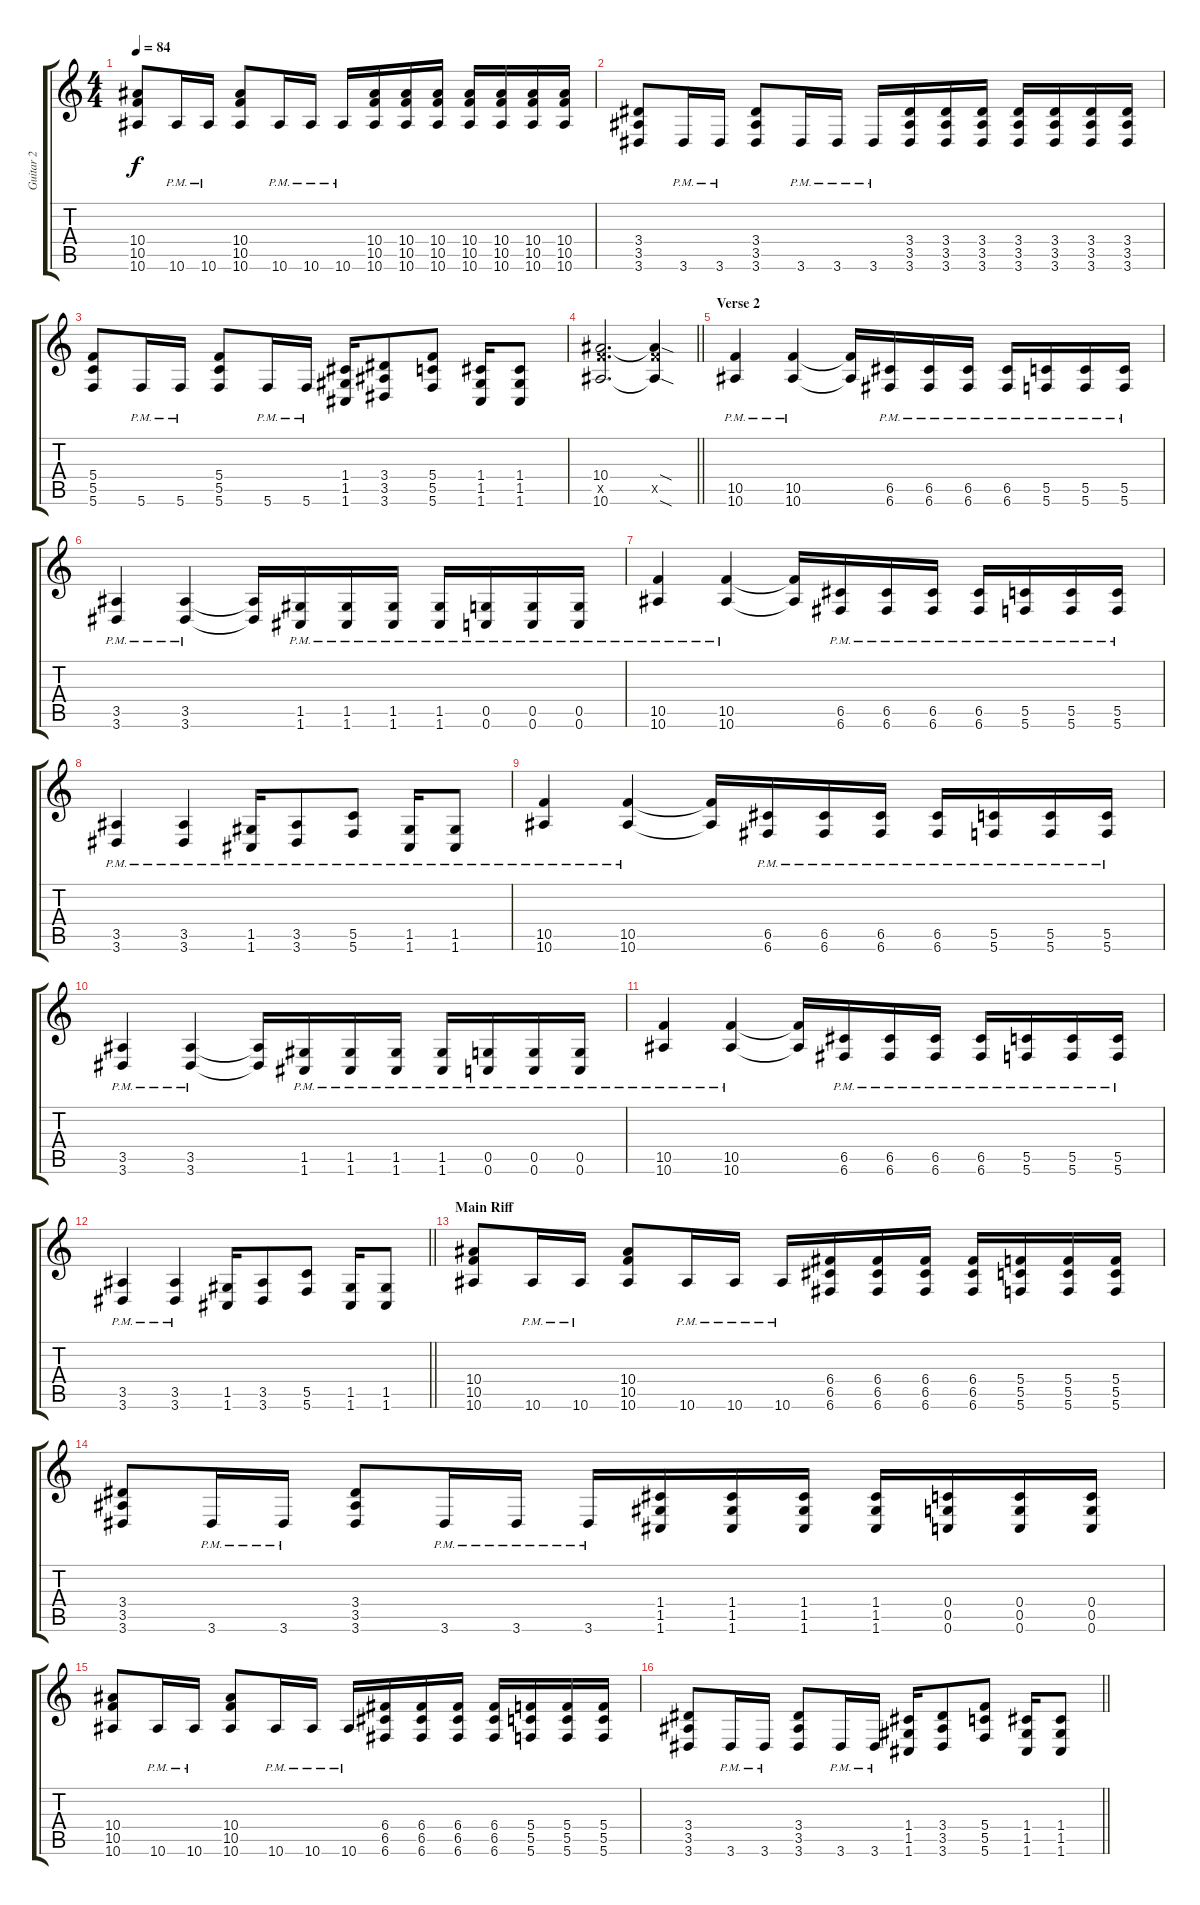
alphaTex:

\track ("Guitar 2" "Guitar 2") {instrument distortionguitar}
\staff {score tabs}
\tuning (D4 A3 F3 C3 G2 C2) {hide}
\ts (4 4)
\tempo 84
\clef g2
\ks c
(10.4 10.5 10.6).8{dy f} 10.6{pm}.16 10.6{pm}.16 (10.4 10.5 10.6).8 10.6{pm}.16 10.6{pm}.16 10.6{pm}.16 (10.4 10.5 10.6).16 (10.4 10.5 10.6).16 (10.4 10.5 10.6).16 (10.4 10.5 10.6).16 (10.4 10.5 10.6).16 (10.4 10.5 10.6).16 (10.4 10.5 10.6).16 |
(3.4 3.5 3.6).8 3.6{pm}.16 3.6{pm}.16 (3.4 3.5 3.6).8 3.6{pm}.16 3.6{pm}.16 3.6{pm}.16 (3.4 3.5 3.6).16 (3.4 3.5 3.6).16 (3.4 3.5 3.6).16 (3.4 3.5 3.6).16 (3.4 3.5 3.6).16 (3.4 3.5 3.6).16 (3.4 3.5 3.6).16 |
(5.4 5.5 5.6).8 5.6{pm}.16 5.6{pm}.16 (5.4 5.5 5.6).8 5.6{pm}.16 5.6{pm}.16 (1.4 1.5 1.6).16 (3.4 3.5 3.6).8 (5.4 5.5 5.6).8 (1.4 1.5 1.6).16 (1.4 1.5 1.6).8 |
\barLineRight lightlight
(10.4 10.5{x} 10.6).2{d} (10.4{sod t} 10.5{x} 10.6{sod t}).4 |
\section ("" "Verse 2")
(10.5{pm} 10.6{pm}).4{volume 10} (10.5{pm} 10.6{pm}).4 (10.5{t} 10.6{t}).16 (6.5{pm} 6.6{pm}).16 (6.5{pm} 6.6{pm}).16 (6.5{pm} 6.6{pm}).16 (6.5{pm} 6.6{pm}).16 (5.5{pm} 5.6{pm}).16 (5.5{pm} 5.6{pm}).16 (5.5{pm} 5.6{pm}).16 |
(3.5{pm} 3.6{pm}).4 (3.5{pm} 3.6{pm}).4 (3.5{t} 3.6{t}).16 (1.5{pm} 1.6{pm}).16 (1.5{pm} 1.6{pm}).16 (1.5{pm} 1.6{pm}).16 (1.5{pm} 1.6{pm}).16 (0.5{pm} 0.6{pm}).16 (0.5{pm} 0.6{pm}).16 (0.5{pm} 0.6{pm}).16 |
(10.5{pm} 10.6{pm}).4 (10.5{pm} 10.6{pm}).4 (10.5{t} 10.6{t}).16 (6.5{pm} 6.6{pm}).16 (6.5{pm} 6.6{pm}).16 (6.5{pm} 6.6{pm}).16 (6.5{pm} 6.6{pm}).16 (5.5{pm} 5.6{pm}).16 (5.5{pm} 5.6{pm}).16 (5.5{pm} 5.6{pm}).16 |
(3.5{pm} 3.6{pm}).4 (3.5{pm} 3.6{pm}).4 (1.5{pm} 1.6{pm}).16 (3.5{pm} 3.6{pm}).8 (5.5{pm} 5.6{pm}).8 (1.5{pm} 1.6{pm}).16 (1.5{pm} 1.6{pm}).8 |
(10.5{pm} 10.6{pm}).4 (10.5{pm} 10.6{pm}).4 (10.5{t} 10.6{t}).16 (6.5{pm} 6.6{pm}).16 (6.5{pm} 6.6{pm}).16 (6.5{pm} 6.6{pm}).16 (6.5{pm} 6.6{pm}).16 (5.5{pm} 5.6{pm}).16 (5.5{pm} 5.6{pm}).16 (5.5{pm} 5.6{pm}).16 |
(3.5{pm} 3.6{pm}).4 (3.5{pm} 3.6{pm}).4 (3.5{t} 3.6{t}).16 (1.5{pm} 1.6{pm}).16 (1.5{pm} 1.6{pm}).16 (1.5{pm} 1.6{pm}).16 (1.5{pm} 1.6{pm}).16 (0.5{pm} 0.6{pm}).16 (0.5{pm} 0.6{pm}).16 (0.5{pm} 0.6{pm}).16 |
(10.5{pm} 10.6{pm}).4 (10.5{pm} 10.6{pm}).4 (10.5{t} 10.6{t}).16 (6.5{pm} 6.6{pm}).16 (6.5{pm} 6.6{pm}).16 (6.5{pm} 6.6{pm}).16 (6.5{pm} 6.6{pm}).16 (5.5{pm} 5.6{pm}).16 (5.5{pm} 5.6{pm}).16 (5.5{pm} 5.6{pm}).16 |
\barLineRight lightlight
(3.5{pm} 3.6{pm}).4 (3.5{pm} 3.6{pm}).4 (1.5 1.6).16 (3.5 3.6).8 (5.5 5.6).8 (1.5 1.6).16 (1.5 1.6).8 |
\section ("" "Main Riff")
(10.4 10.5 10.6).8{volume 13} 10.6{pm}.16 10.6{pm}.16 (10.4 10.5 10.6).8 10.6{pm}.16 10.6{pm}.16 10.6{pm}.16 (6.4 6.5 6.6).16 (6.4 6.5 6.6).16 (6.4 6.5 6.6).16 (6.4 6.5 6.6).16 (5.4 5.5 5.6).16 (5.4 5.5 5.6).16 (5.4 5.5 5.6).16 |
(3.4 3.5 3.6).8 3.6{pm}.16 3.6{pm}.16 (3.4 3.5 3.6).8 3.6{pm}.16 3.6{pm}.16 3.6{pm}.16 (1.4 1.5 1.6).16 (1.4 1.5 1.6).16 (1.4 1.5 1.6).16 (1.4 1.5 1.6).16 (0.4 0.5 0.6).16 (0.4 0.5 0.6).16 (0.4 0.5 0.6).16 |
(10.4 10.5 10.6).8 10.6{pm}.16 10.6{pm}.16 (10.4 10.5 10.6).8 10.6{pm}.16 10.6{pm}.16 10.6{pm}.16 (6.4 6.5 6.6).16 (6.4 6.5 6.6).16 (6.4 6.5 6.6).16 (6.4 6.5 6.6).16 (5.4 5.5 5.6).16 (5.4 5.5 5.6).16 (5.4 5.5 5.6).16 |
\barLineRight lightlight
(3.4 3.5 3.6).8 3.6{pm}.16 3.6{pm}.16 (3.4 3.5 3.6).8 3.6{pm}.16 3.6{pm}.16 (1.4 1.5 1.6).16 (3.4 3.5 3.6).8 (5.4 5.5 5.6).8 (1.4 1.5 1.6).16 (1.4 1.5 1.6).8
